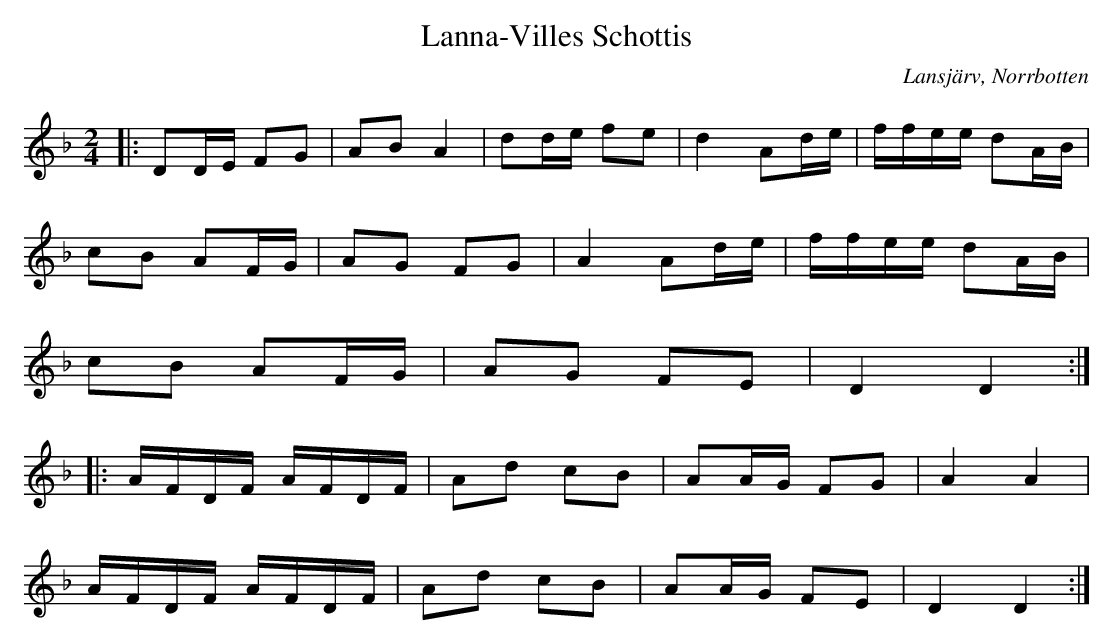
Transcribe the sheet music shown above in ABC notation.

X:1
T:Lanna-Villes Schottis
O:Lansjärv, Norrbotten
M:2/4
L:1/8
K:Dm
|: DD/2E/2 FG|AB A2|dd/2e/2 fe|d2 Ad/2e/2|f/2f/2e/2e/2 dA/2B/2|
cB AF/2G/2|AG FG|A2 Ad/2e/2|f/2f/2e/2e/2 dA/2B/2|
cB AF/2G/2|AG FE|D2D2::
A/2F/2D/2F/2 A/2F/2D/2F/2|Ad cB|AA/2G/2 FG|A2A2|
A/2F/2D/2F/2 A/2F/2D/2F/2|Ad cB|AA/2G/2 FE|D2D2:|]
